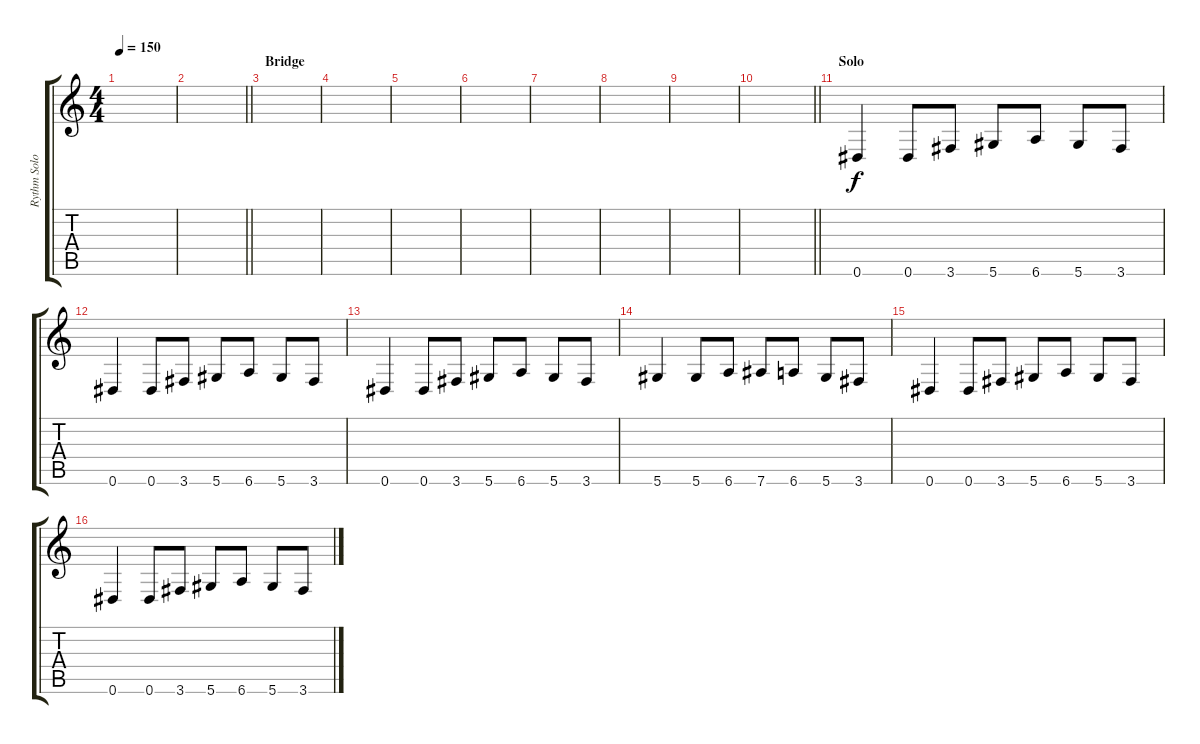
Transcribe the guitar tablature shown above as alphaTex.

\track ("Rythm Solo Guitar" "Rythm Solo") {instrument distortionguitar}
\staff {score tabs}
\tuning (Eb4 Bb3 Gb3 Db3 Ab2 Eb2) {hide}
\ts (4 4)
\tempo 150
\clef g2
\ks c
|
\barLineRight lightlight
|
\section ("" "Bridge")
|
|
|
|
|
|
|
\barLineRight lightlight
|
\section ("" "Solo")
0.6.4 0.6.8 3.6.8 5.6.8 6.6.8 5.6.8 3.6.8 |
0.6.4 0.6.8 3.6.8 5.6.8 6.6.8 5.6.8 3.6.8 |
0.6.4 0.6.8 3.6.8 5.6.8 6.6.8 5.6.8 3.6.8 |
5.6.4 5.6.8 6.6.8 7.6.8 6.6.8 5.6.8 3.6.8 |
0.6.4 0.6.8 3.6.8 5.6.8 6.6.8 5.6.8 3.6.8 |
0.6.4 0.6.8 3.6.8 5.6.8 6.6.8 5.6.8 3.6.8
